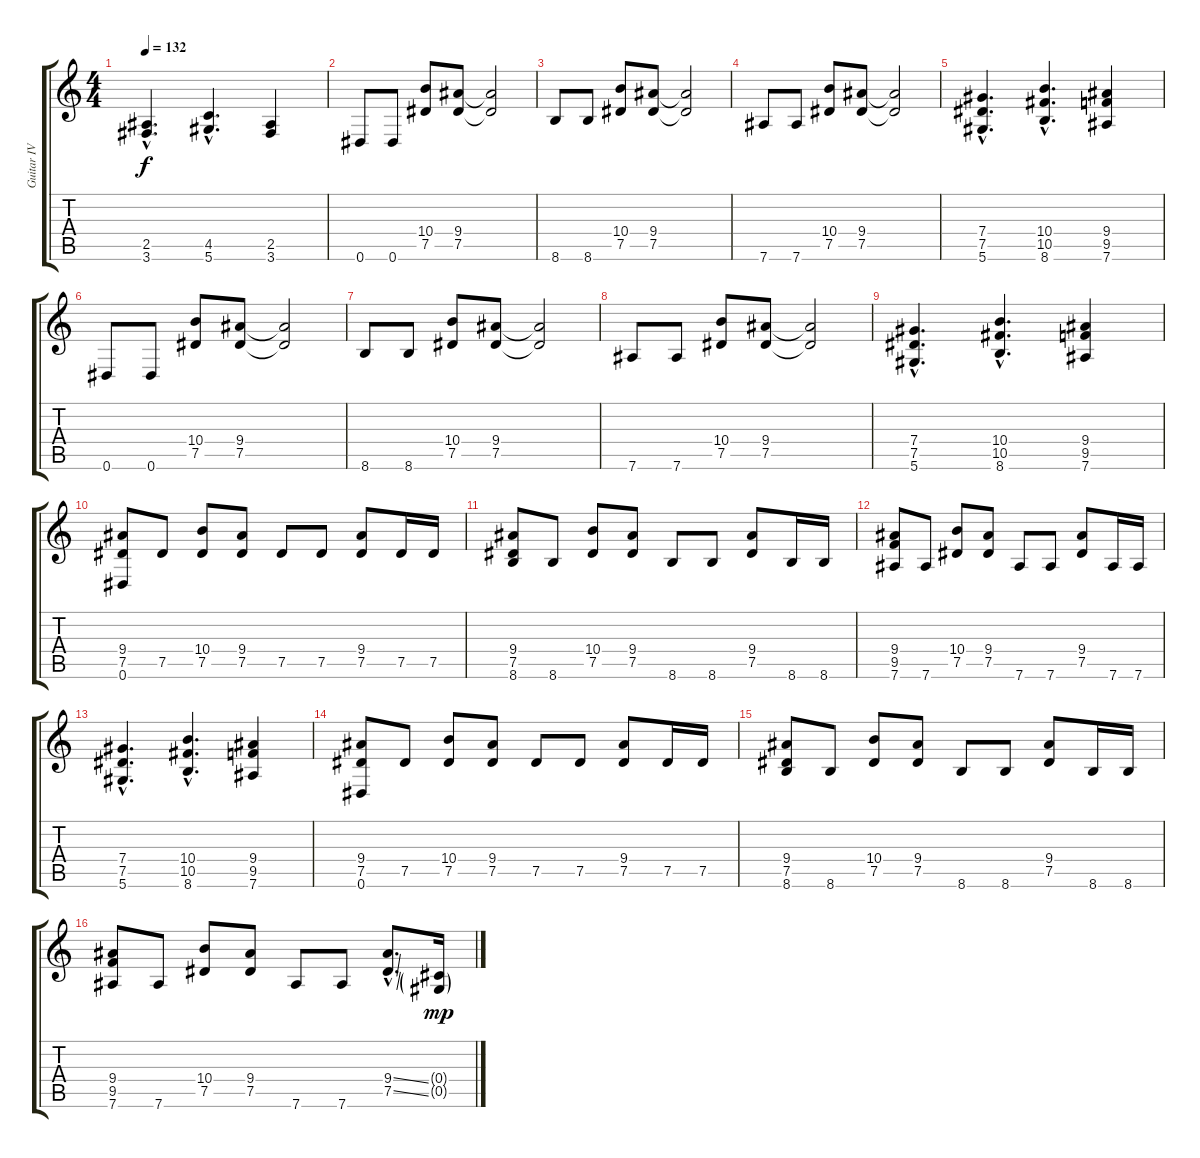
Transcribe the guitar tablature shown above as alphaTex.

\track ("Guitar IV" "Guitar IV") {instrument distortionguitar}
\staff {score tabs}
\tuning (Eb4 Bb3 Gb3 Db3 Ab2 Eb2) {hide}
\ts (4 4)
\tempo 132
\clef g2
\ks c
(2.5{hac} 3.6{hac}).4{d dy f} (4.5{hac} 5.6{hac}).4{d} (2.5 3.6).4 |
0.6.8 0.6.8 (10.4 7.5).8 (9.4 7.5).8 (9.4{t} 7.5{t}).2 |
8.6.8 8.6.8 (10.4 7.5).8 (9.4 7.5).8 (9.4{t} 7.5{t}).2 |
7.6.8 7.6.8 (10.4 7.5).8 (9.4 7.5).8 (9.4{t} 7.5{t}).2 |
(7.4{hac} 7.5{hac} 5.6{hac}).4{d} (10.4{hac} 10.5{hac} 8.6{hac}).4{d} (9.4 9.5 7.6).4 |
0.6.8 0.6.8 (10.4 7.5).8 (9.4 7.5).8 (9.4{t} 7.5{t}).2 |
8.6.8 8.6.8 (10.4 7.5).8 (9.4 7.5).8 (9.4{t} 7.5{t}).2 |
7.6.8 7.6.8 (10.4 7.5).8 (9.4 7.5).8 (9.4{t} 7.5{t}).2 |
(7.4{hac} 7.5{hac} 5.6{hac}).4{d} (10.4{hac} 10.5{hac} 8.6{hac}).4{d} (9.4 9.5 7.6).4 |
(9.4 7.5 0.6).8 7.5.8 (10.4 7.5).8 (9.4 7.5).8 7.5.8 7.5.8 (9.4 7.5).8 7.5.16 7.5.16 |
(9.4 7.5 8.6).8 8.6.8 (10.4 7.5).8 (9.4 7.5).8 8.6.8 8.6.8 (9.4 7.5).8 8.6.16 8.6.16 |
(9.4 9.5 7.6).8 7.6.8 (10.4 7.5).8 (9.4 7.5).8 7.6.8 7.6.8 (9.4 7.5).8 7.6.16 7.6.16 |
(7.4{hac} 7.5{hac} 5.6{hac}).4{d} (10.4{hac} 10.5{hac} 8.6{hac}).4{d} (9.4 9.5 7.6).4 |
(9.4 7.5 0.6).8 7.5.8 (10.4 7.5).8 (9.4 7.5).8 7.5.8 7.5.8 (9.4 7.5).8 7.5.16 7.5.16 |
(9.4 7.5 8.6).8 8.6.8 (10.4 7.5).8 (9.4 7.5).8 8.6.8 8.6.8 (9.4 7.5).8 8.6.16 8.6.16 |
(9.4 9.5 7.6).8 7.6.8 (10.4 7.5).8 (9.4 7.5).8 7.6.8 7.6.8 (9.4{ss hac} 7.5{ss hac}).8{d} (0.4{g} 0.5{g}).16{dy mp}
